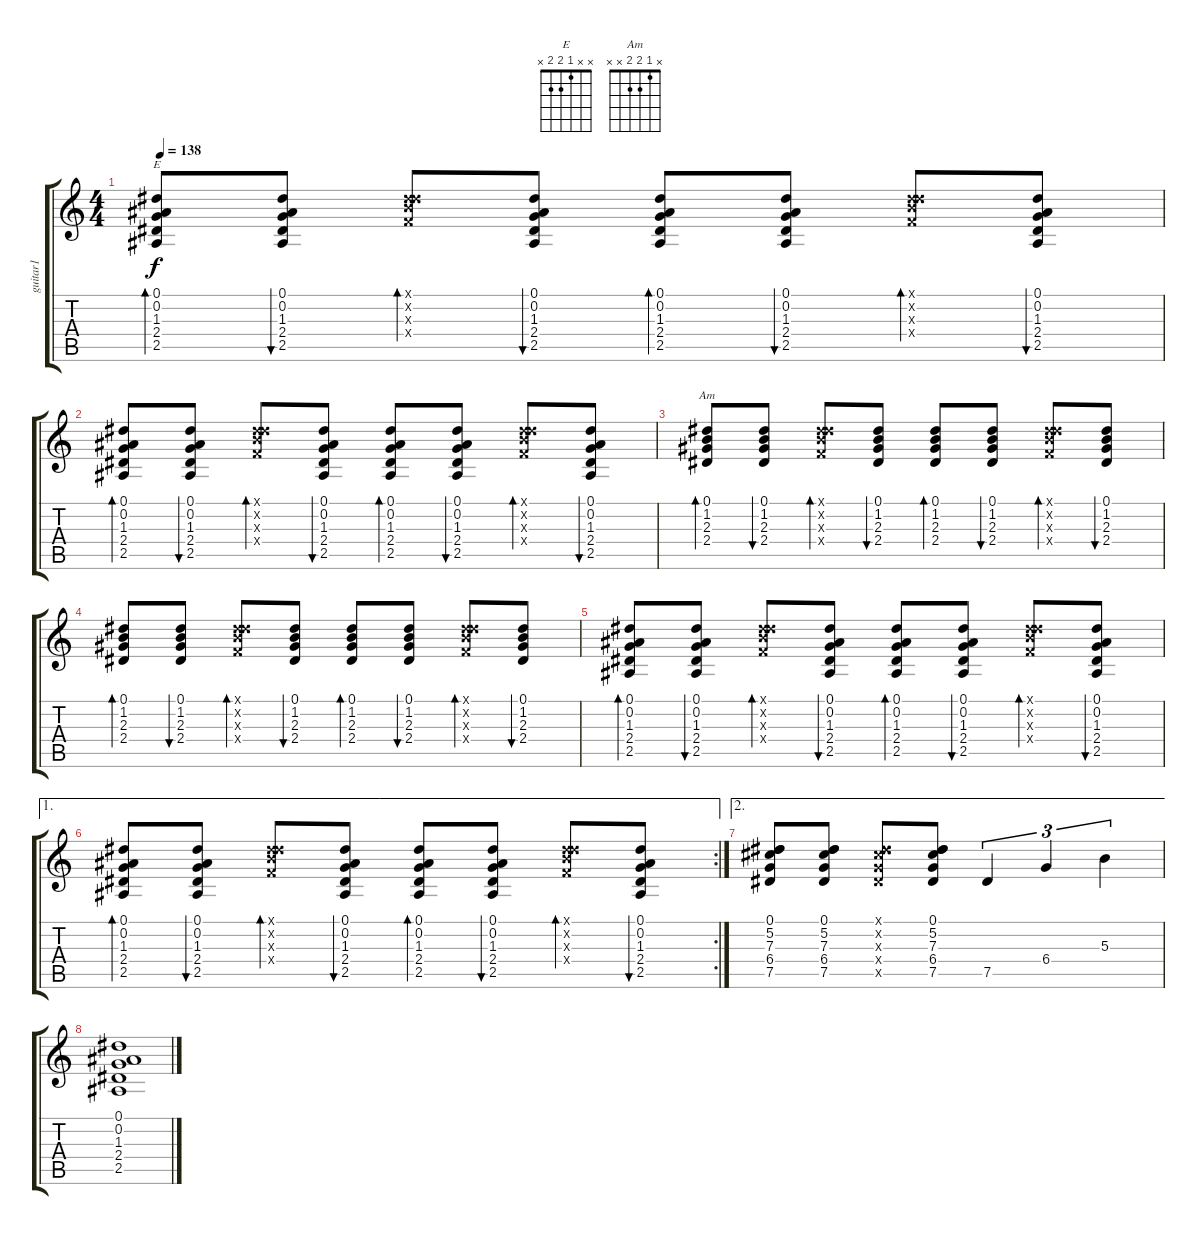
\track ("guitar1" "guitar1") {instrument acousticguitarsteel}
\staff {score tabs}
\tuning (Eb4 Bb3 Gb3 Db3 Ab2 Eb2) {hide}
\chord ("E" x x 1 2 2 x)
\chord ("Am" x 1 2 2 x x)
\ts (4 4)
\tempo 138
\clef g2
\ks c
(0.1 0.2 1.3 2.4 2.5).8{bd 60 ch "E" dy f} (0.1 0.2 1.3 2.4 2.5).8{bu 60} (0.1{x} 5.2{x} 5.3{x} 4.4{x}).8{bd 60} (0.1 0.2 1.3 2.4 2.5).8{bu 60} (0.1 0.2 1.3 2.4 2.5).8{bd 60} (0.1 0.2 1.3 2.4 2.5).8{bu 60} (0.1{x} 5.2{x} 5.3{x} 4.4{x}).8{bd 60} (0.1 0.2 1.3 2.4 2.5).8{bu 60} |
(0.1 0.2 1.3 2.4 2.5).8{bd 60} (0.1 0.2 1.3 2.4 2.5).8{bu 60} (0.1{x} 5.2{x} 5.3{x} 4.4{x}).8{bd 60} (0.1 0.2 1.3 2.4 2.5).8{bu 60} (0.1 0.2 1.3 2.4 2.5).8{bd 60} (0.1 0.2 1.3 2.4 2.5).8{bu 60} (0.1{x} 5.2{x} 5.3{x} 4.4{x}).8{bd 60} (0.1 0.2 1.3 2.4 2.5).8{bu 60} |
(0.1 1.2 2.3 2.4).8{bd 60 ch "Am"} (0.1 1.2 2.3 2.4).8{bu 60} (0.1{x} 5.2{x} 5.3{x} 4.4{x}).8{bd 60} (0.1 1.2 2.3 2.4).8{bu 60} (0.1 1.2 2.3 2.4).8{bd 60} (0.1 1.2 2.3 2.4).8{bu 60} (0.1{x} 5.2{x} 5.3{x} 4.4{x}).8{bd 60} (0.1 1.2 2.3 2.4).8{bu 60} |
(0.1 1.2 2.3 2.4).8{bd 60} (0.1 1.2 2.3 2.4).8{bu 60} (0.1{x} 5.2{x} 5.3{x} 4.4{x}).8{bd 60} (0.1 1.2 2.3 2.4).8{bu 60} (0.1 1.2 2.3 2.4).8{bd 60} (0.1 1.2 2.3 2.4).8{bu 60} (0.1{x} 5.2{x} 5.3{x} 4.4{x}).8{bd 60} (0.1 1.2 2.3 2.4).8{bu 60} |
(0.1 0.2 1.3 2.4 2.5).8{bd 60} (0.1 0.2 1.3 2.4 2.5).8{bu 60} (0.1{x} 5.2{x} 5.3{x} 4.4{x}).8{bd 60} (0.1 0.2 1.3 2.4 2.5).8{bu 60} (0.1 0.2 1.3 2.4 2.5).8{bd 60} (0.1 0.2 1.3 2.4 2.5).8{bu 60} (0.1{x} 5.2{x} 5.3{x} 4.4{x}).8{bd 60} (0.1 0.2 1.3 2.4 2.5).8{bu 60} |
\ae 1
\rc 2
(0.1 0.2 1.3 2.4 2.5).8{bd 60} (0.1 0.2 1.3 2.4 2.5).8{bu 60} (0.1{x} 5.2{x} 5.3{x} 4.4{x}).8{bd 60} (0.1 0.2 1.3 2.4 2.5).8{bu 60} (0.1 0.2 1.3 2.4 2.5).8{bd 60} (0.1 0.2 1.3 2.4 2.5).8{bu 60} (0.1{x} 5.2{x} 5.3{x} 4.4{x}).8{bd 60} (0.1 0.2 1.3 2.4 2.5).8{bu 60} |
\ae 2
(0.1 5.2 7.3 6.4 7.5).8 (0.1 5.2 7.3 6.4 7.5).8 (0.1{x} 5.2{x} 7.3{x} 6.4{x} 7.5{x}).8 (0.1 5.2 7.3 6.4 7.5).8 7.5.4{tu (3 2)} 6.4.4{tu (3 2)} 5.3.4{tu (3 2)} |
(0.1 0.2 1.3 2.4 2.5).1
